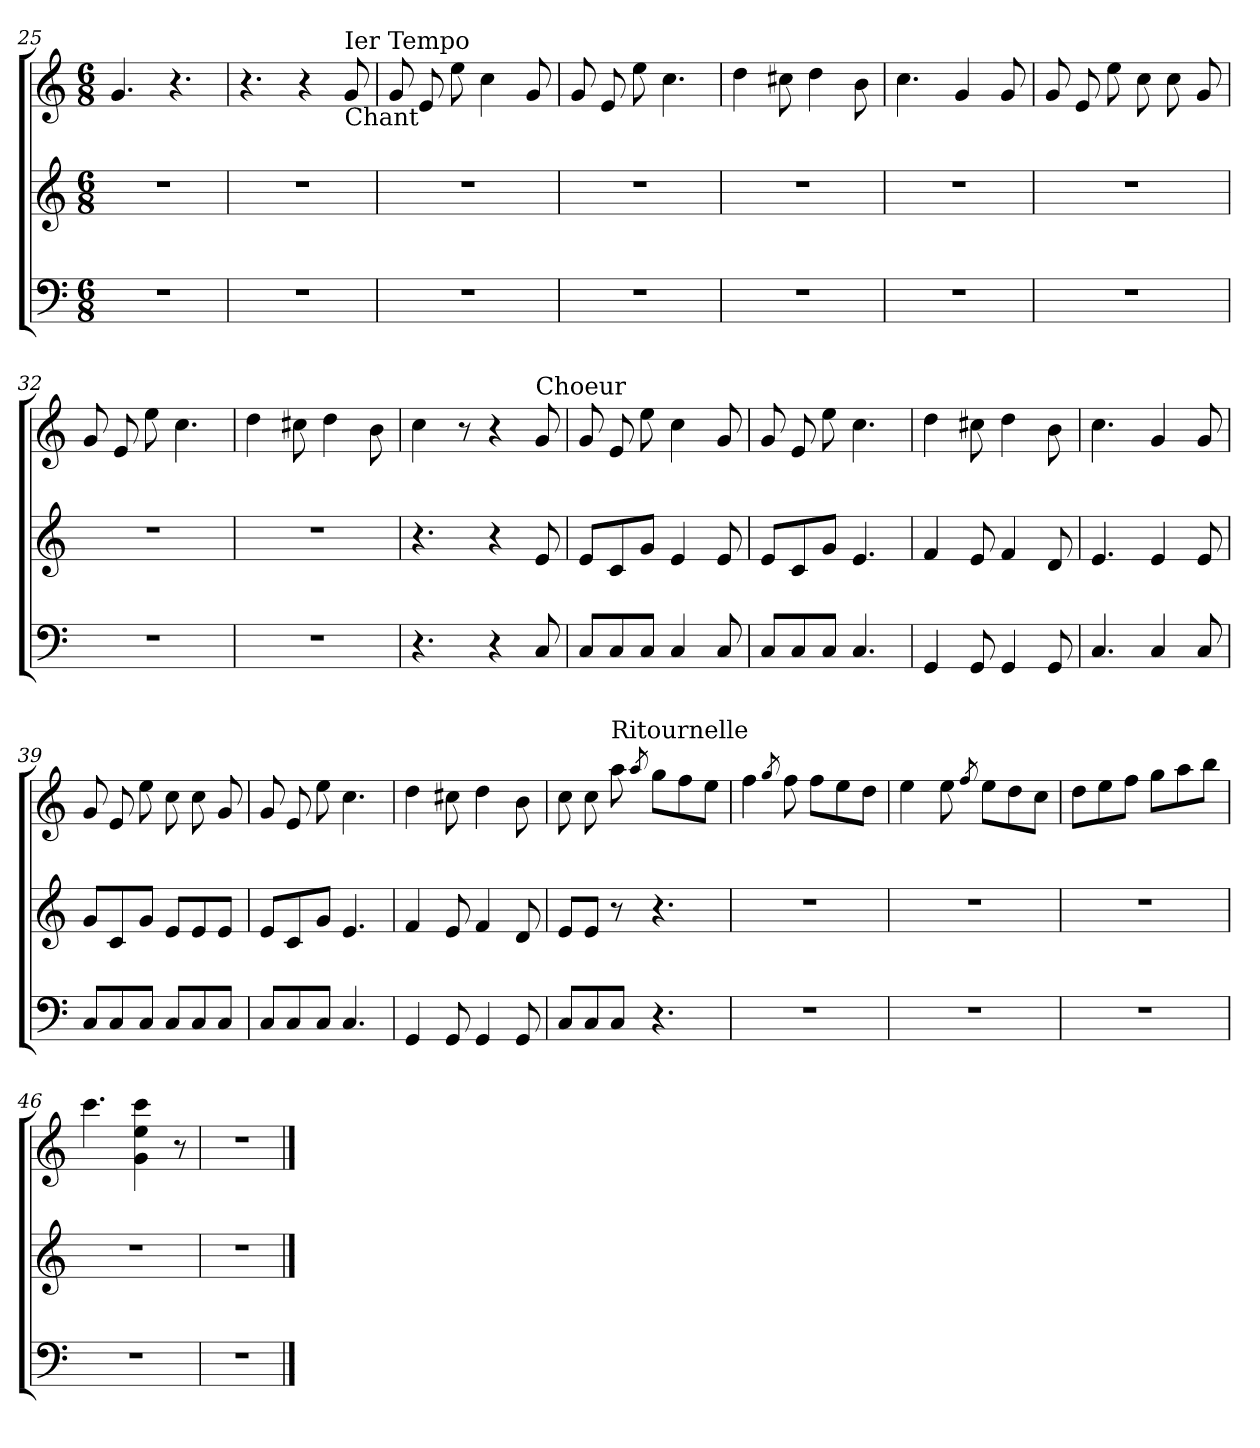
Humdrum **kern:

**kern	**kern	**kern
*part3	*part2	*part1
*staff3	*staff2	*staff1
!!LO:LB:g=z
*clefF4	*clefG2	*clefG2
*k[]	*k[]	*k[]
*C:	*C:	*C:
*M6/8	*M6/8	*M6/8
=25	=25	=25
!LO:N:vis=2	!LO:N:vis=2	!
2.r	2.r	4.g/
.	.	4.r
=26	=26	=26
!LO:N:vis=2	!LO:N:vis=2	!
2.r	2.r	4.r
.	.	4r
!	!	!LO:TX:a:t=Ier Tempo
!	!	!LO:TX:b:t=Chant
.	.	8g/
=27	=27	=27
!LO:N:vis=2	!LO:N:vis=2	!
2.r	2.r	8g/
.	.	8e/
.	.	8ee\
.	.	4cc\
.	.	8g/
=28	=28	=28
!LO:N:vis=2	!LO:N:vis=2	!
2.r	2.r	8g/
.	.	8e/
.	.	8ee\
.	.	4.cc\
=29	=29	=29
!LO:N:vis=2	!LO:N:vis=2	!
2.r	2.r	4dd\
.	.	8cc#X\
.	.	4dd\
.	.	8b\
=30	=30	=30
!LO:N:vis=2	!LO:N:vis=2	!
2.r	2.r	4.cc\
.	.	4g/
.	.	8g/
=31	=31	=31
!LO:N:vis=2	!LO:N:vis=2	!
2.r	2.r	8g/
.	.	8e/
.	.	8ee\
.	.	8cc\
.	.	8cc\
.	.	8g/
!!LO:PB:g=z
=32	=32	=32
!LO:N:vis=2	!LO:N:vis=2	!
2.r	2.r	8g/
.	.	8e/
.	.	8ee\
.	.	4.cc\
=33	=33	=33
!LO:N:vis=2	!LO:N:vis=2	!
2.r	2.r	4dd\
.	.	8cc#X\
.	.	4dd\
.	.	8b\
=34	=34	=34
4.r	4.r	4cc\
.	.	8r
4r	4r	4r
!	!	!LO:TX:a:t=Choeur
8C/	8e/	8g/
=35	=35	=35
8C/L	8e/L	8g/
8C/	8c/	8e/
8C/J	8g/J	8ee\
4C/	4e/	4cc\
8C/	8e/	8g/
=36	=36	=36
8C/L	8e/L	8g/
8C/	8c/	8e/
8C/J	8g/J	8ee\
4.C/	4.e/	4.cc\
=37	=37	=37
4GG/	4f/	4dd\
8GG/	8e/	8cc#X\
4GG/	4f/	4dd\
8GG/	8d/	8b\
=38	=38	=38
4.C/	4.e/	4.cc\
4C/	4e/	4g/
8C/	8e/	8g/
!!LO:LB:g=z
=39	=39	=39
8C/L	8g/L	8g/
8C/	8c/	8e/
8C/J	8g/J	8ee\
8C/L	8e/L	8cc\
8C/	8e/	8cc\
8C/J	8e/J	8g/
=40	=40	=40
8C/L	8e/L	8g/
8C/	8c/	8e/
8C/J	8g/J	8ee\
4.C/	4.e/	4.cc\
=41	=41	=41
4GG/	4f/	4dd\
8GG/	8e/	8cc#X\
4GG/	4f/	4dd\
8GG/	8d/	8b\
=42	=42	=42
8C/L	8e/L	8cc\
8C/	8e/J	8cc\
!	!	!LO:TX:a:t=Ritournelle
8C/J	8r	8aa\
.	.	8qaa/
4.r	4.r	8gg\L
.	.	8ff\
.	.	8ee\J
=43	=43	=43
!LO:N:vis=2	!LO:N:vis=2	!
2.r	2.r	4ff\
.	.	8qgg/
.	.	8ff\
.	.	8ff\L
.	.	8ee\
.	.	8dd\J
=44	=44	=44
!LO:N:vis=2	!LO:N:vis=2	!
2.r	2.r	4ee\
.	.	8ee\
.	.	8qff/
.	.	8ee\L
.	.	8dd\
.	.	8cc\J
!!LO:LB:g=z
=45	=45	=45
!LO:N:vis=2	!LO:N:vis=2	!
2.r	2.r	8dd\L
.	.	8ee\
.	.	8ff\J
.	.	8gg\L
.	.	8aa\
.	.	8bb\J
=46	=46	=46
!LO:N:vis=2	!LO:N:vis=2	!
2.r	2.r	4.ccc\
.	.	4g\ 4ee\ 4ccc\
.	.	8r
=47	=47	=47
!LO:N:vis=2	!LO:N:vis=2	!LO:N:vis=2
2.r	2.r	2.r
==	==	==
*-	*-	*-
